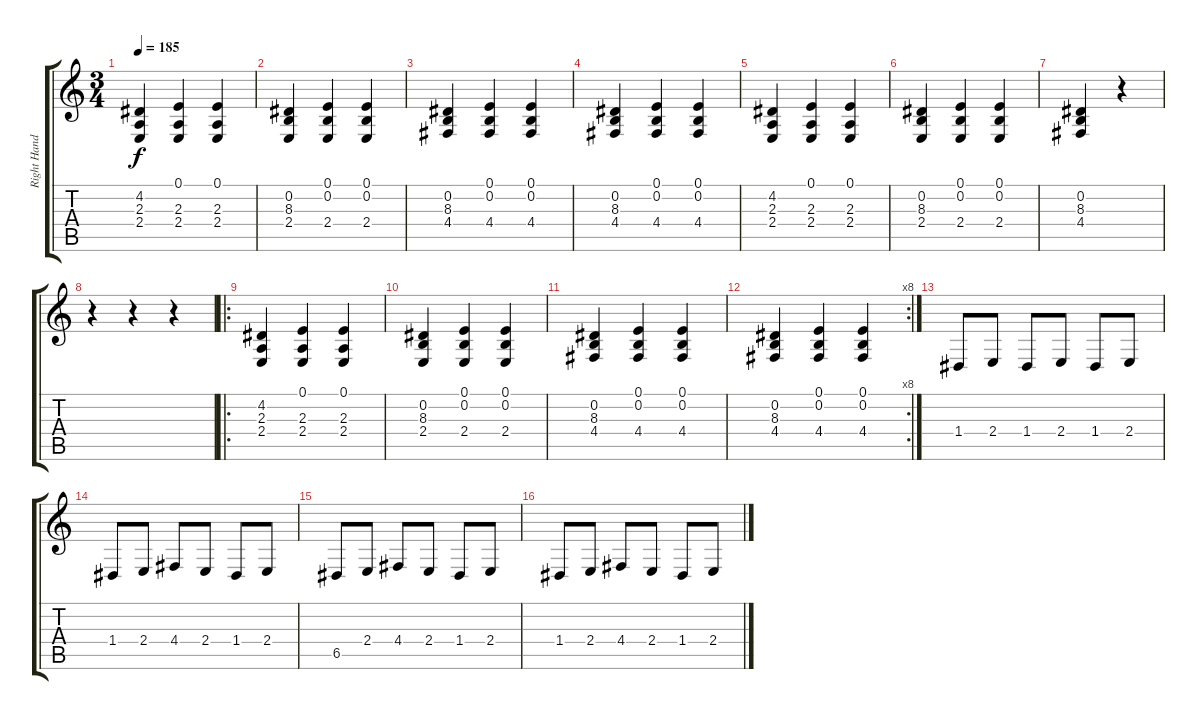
\track ("Right Hand" "Right Hand") {instrument acousticgrandpiano}
\staff {score tabs}
\tuning (E4 B3 G3 D3 A2 E2) {hide}
\ts (3 4)
\tempo 185
\clef g2
\ks c
(4.2 2.3 2.4).4{dy f} (0.1 2.3 2.4).4 (0.1 2.3 2.4).4 |
(0.2 8.3 2.4).4 (0.1 0.2 2.4).4 (0.1 0.2 2.4).4 |
(0.2 8.3 4.4).4 (0.1 0.2 4.4).4 (0.1 0.2 4.4).4 |
(0.2 8.3 4.4).4 (0.1 0.2 4.4).4 (0.1 0.2 4.4).4 |
(4.2 2.3 2.4).4 (0.1 2.3 2.4).4 (0.1 2.3 2.4).4 |
(0.2 8.3 2.4).4 (0.1 0.2 2.4).4 (0.1 0.2 2.4).4 |
(0.2 8.3 4.4).4 r.4 |
r.4 r.4 r.4 |
\ro
(4.2 2.3 2.4).4 (0.1 2.3 2.4).4 (0.1 2.3 2.4).4 |
(0.2 8.3 2.4).4 (0.1 0.2 2.4).4 (0.1 0.2 2.4).4 |
(0.2 8.3 4.4).4 (0.1 0.2 4.4).4 (0.1 0.2 4.4).4 |
\rc 8
(0.2 8.3 4.4).4 (0.1 0.2 4.4).4 (0.1 0.2 4.4).4 |
1.4.8 2.4.8 1.4.8 2.4.8 1.4.8 2.4.8 |
1.4.8 2.4.8 4.4.8 2.4.8 1.4.8 2.4.8 |
6.5.8 2.4.8 4.4.8 2.4.8 1.4.8 2.4.8 |
1.4.8 2.4.8 4.4.8 2.4.8 1.4.8 2.4.8
